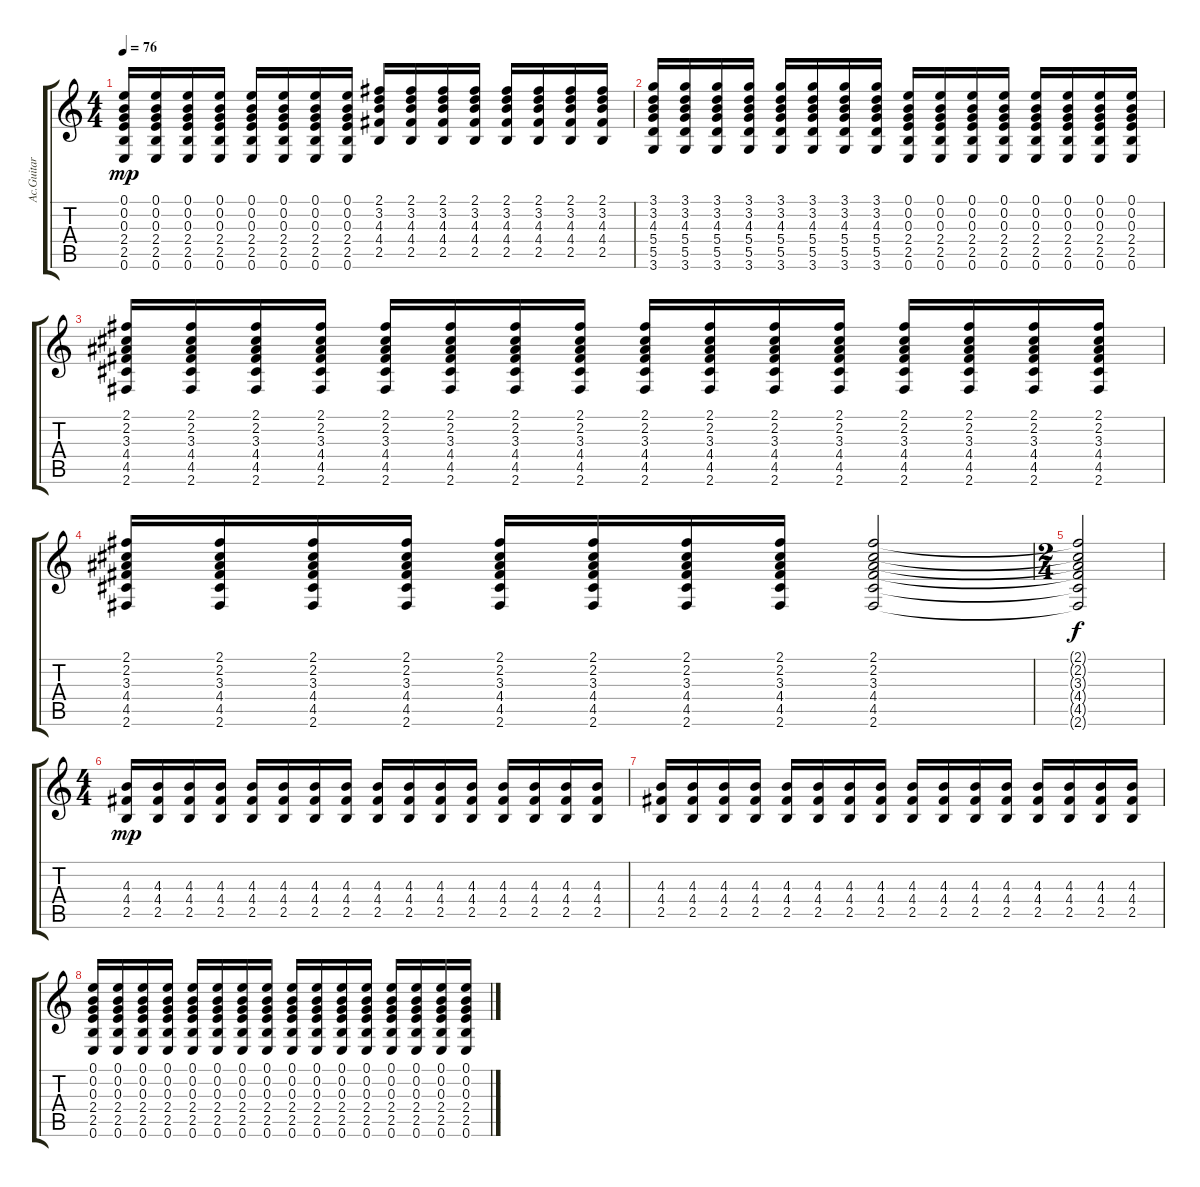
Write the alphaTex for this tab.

\track ("Ac.Guitar II" "Ac.Guitar ") {instrument acousticguitarsteel}
\staff {score tabs}
\tuning (E4 B3 G3 D3 A2 E2) {hide}
\ts (4 4)
\tempo 76
\clef g2
\ks c
(0.1 0.2 0.3 2.4 2.5 0.6).16{dy mp} (0.1 0.2 0.3 2.4 2.5 0.6).16 (0.1 0.2 0.3 2.4 2.5 0.6).16 (0.1 0.2 0.3 2.4 2.5 0.6).16 (0.1 0.2 0.3 2.4 2.5 0.6).16 (0.1 0.2 0.3 2.4 2.5 0.6).16 (0.1 0.2 0.3 2.4 2.5 0.6).16 (0.1 0.2 0.3 2.4 2.5 0.6).16 (2.1 3.2 4.3 4.4 2.5).16 (2.1 3.2 4.3 4.4 2.5).16 (2.1 3.2 4.3 4.4 2.5).16 (2.1 3.2 4.3 4.4 2.5).16 (2.1 3.2 4.3 4.4 2.5).16 (2.1 3.2 4.3 4.4 2.5).16 (2.1 3.2 4.3 4.4 2.5).16 (2.1 3.2 4.3 4.4 2.5).16 |
(3.1 3.2 4.3 5.4 5.5 3.6).16 (3.1 3.2 4.3 5.4 5.5 3.6).16 (3.1 3.2 4.3 5.4 5.5 3.6).16 (3.1 3.2 4.3 5.4 5.5 3.6).16 (3.1 3.2 4.3 5.4 5.5 3.6).16 (3.1 3.2 4.3 5.4 5.5 3.6).16 (3.1 3.2 4.3 5.4 5.5 3.6).16 (3.1 3.2 4.3 5.4 5.5 3.6).16 (0.1 0.2 0.3 2.4 2.5 0.6).16 (0.1 0.2 0.3 2.4 2.5 0.6).16 (0.1 0.2 0.3 2.4 2.5 0.6).16 (0.1 0.2 0.3 2.4 2.5 0.6).16 (0.1 0.2 0.3 2.4 2.5 0.6).16 (0.1 0.2 0.3 2.4 2.5 0.6).16 (0.1 0.2 0.3 2.4 2.5 0.6).16 (0.1 0.2 0.3 2.4 2.5 0.6).16 |
(2.1 2.2 3.3 4.4 4.5 2.6).16 (2.1 2.2 3.3 4.4 4.5 2.6).16 (2.1 2.2 3.3 4.4 4.5 2.6).16 (2.1 2.2 3.3 4.4 4.5 2.6).16 (2.1 2.2 3.3 4.4 4.5 2.6).16 (2.1 2.2 3.3 4.4 4.5 2.6).16 (2.1 2.2 3.3 4.4 4.5 2.6).16 (2.1 2.2 3.3 4.4 4.5 2.6).16 (2.1 2.2 3.3 4.4 4.5 2.6).16 (2.1 2.2 3.3 4.4 4.5 2.6).16 (2.1 2.2 3.3 4.4 4.5 2.6).16 (2.1 2.2 3.3 4.4 4.5 2.6).16 (2.1 2.2 3.3 4.4 4.5 2.6).16 (2.1 2.2 3.3 4.4 4.5 2.6).16 (2.1 2.2 3.3 4.4 4.5 2.6).16 (2.1 2.2 3.3 4.4 4.5 2.6).16 |
(2.1 2.2 3.3 4.4 4.5 2.6).16 (2.1 2.2 3.3 4.4 4.5 2.6).16 (2.1 2.2 3.3 4.4 4.5 2.6).16 (2.1 2.2 3.3 4.4 4.5 2.6).16 (2.1 2.2 3.3 4.4 4.5 2.6).16 (2.1 2.2 3.3 4.4 4.5 2.6).16 (2.1 2.2 3.3 4.4 4.5 2.6).16 (2.1 2.2 3.3 4.4 4.5 2.6).16 (2.1 2.2 3.3 4.4 4.5 2.6).2 |
\ts (2 4)
(2.1{t} 2.2{t} 3.3{t} 4.4{t} 4.5{t} 2.6{t}).2{dy f} |
\ts (4 4)
(4.3 4.4 2.5).16{dy mp} (4.3 4.4 2.5).16 (4.3 4.4 2.5).16 (4.3 4.4 2.5).16 (4.3 4.4 2.5).16 (4.3 4.4 2.5).16 (4.3 4.4 2.5).16 (4.3 4.4 2.5).16 (4.3 4.4 2.5).16 (4.3 4.4 2.5).16 (4.3 4.4 2.5).16 (4.3 4.4 2.5).16 (4.3 4.4 2.5).16 (4.3 4.4 2.5).16 (4.3 4.4 2.5).16 (4.3 4.4 2.5).16 |
(4.3 4.4 2.5).16 (4.3 4.4 2.5).16 (4.3 4.4 2.5).16 (4.3 4.4 2.5).16 (4.3 4.4 2.5).16 (4.3 4.4 2.5).16 (4.3 4.4 2.5).16 (4.3 4.4 2.5).16 (4.3 4.4 2.5).16 (4.3 4.4 2.5).16 (4.3 4.4 2.5).16 (4.3 4.4 2.5).16 (4.3 4.4 2.5).16 (4.3 4.4 2.5).16 (4.3 4.4 2.5).16 (4.3 4.4 2.5).16 |
(0.1 0.2 0.3 2.4 2.5 0.6).16 (0.1 0.2 0.3 2.4 2.5 0.6).16 (0.1 0.2 0.3 2.4 2.5 0.6).16 (0.1 0.2 0.3 2.4 2.5 0.6).16 (0.1 0.2 0.3 2.4 2.5 0.6).16 (0.1 0.2 0.3 2.4 2.5 0.6).16 (0.1 0.2 0.3 2.4 2.5 0.6).16 (0.1 0.2 0.3 2.4 2.5 0.6).16 (0.1 0.2 0.3 2.4 2.5 0.6).16 (0.1 0.2 0.3 2.4 2.5 0.6).16 (0.1 0.2 0.3 2.4 2.5 0.6).16 (0.1 0.2 0.3 2.4 2.5 0.6).16 (0.1 0.2 0.3 2.4 2.5 0.6).16 (0.1 0.2 0.3 2.4 2.5 0.6).16 (0.1 0.2 0.3 2.4 2.5 0.6).16 (0.1 0.2 0.3 2.4 2.5 0.6).16
